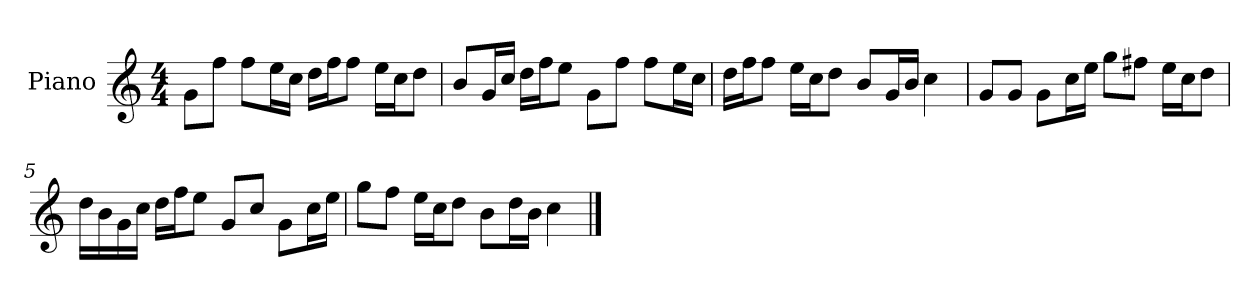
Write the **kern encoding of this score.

**kern
*part1
*staff1
*I"Piano
*I'P-no
*clefG2
*k[]
*M4/4
*MM90
=1
8g\L
8ff\J
8ff\L
16ee\L
16cc\JJ
16dd\LL
16ff\J
8ff\J
16ee\LL
16cc\J
8dd\J
=2
8b/L
16g/L
16cc/JJ
16dd\LL
16ff\J
8ee\J
8g\L
8ff\J
8ff\L
16ee\L
16cc\JJ
=3
16dd\LL
16ff\J
8ff\J
16ee\LL
16cc\J
8dd\J
8b/L
16g/L
16b/JJ
4cc\
=4
8g/L
8g/J
8g\L
16cc\L
16ee\JJ
8gg\L
8ff#X\J
16ee\LL
16cc\J
8dd\J
!!LO:LB:g=z
=5
16dd\LL
16b\
16g\
16cc\JJ
16dd\LL
16ff\J
8ee\J
8g/L
8cc/J
8g\L
16cc\L
16ee\JJ
=6
8gg\L
8ff\J
16ee\LL
16cc\J
8dd\J
8b\L
16dd\L
16b\JJ
4cc\
==
*-
